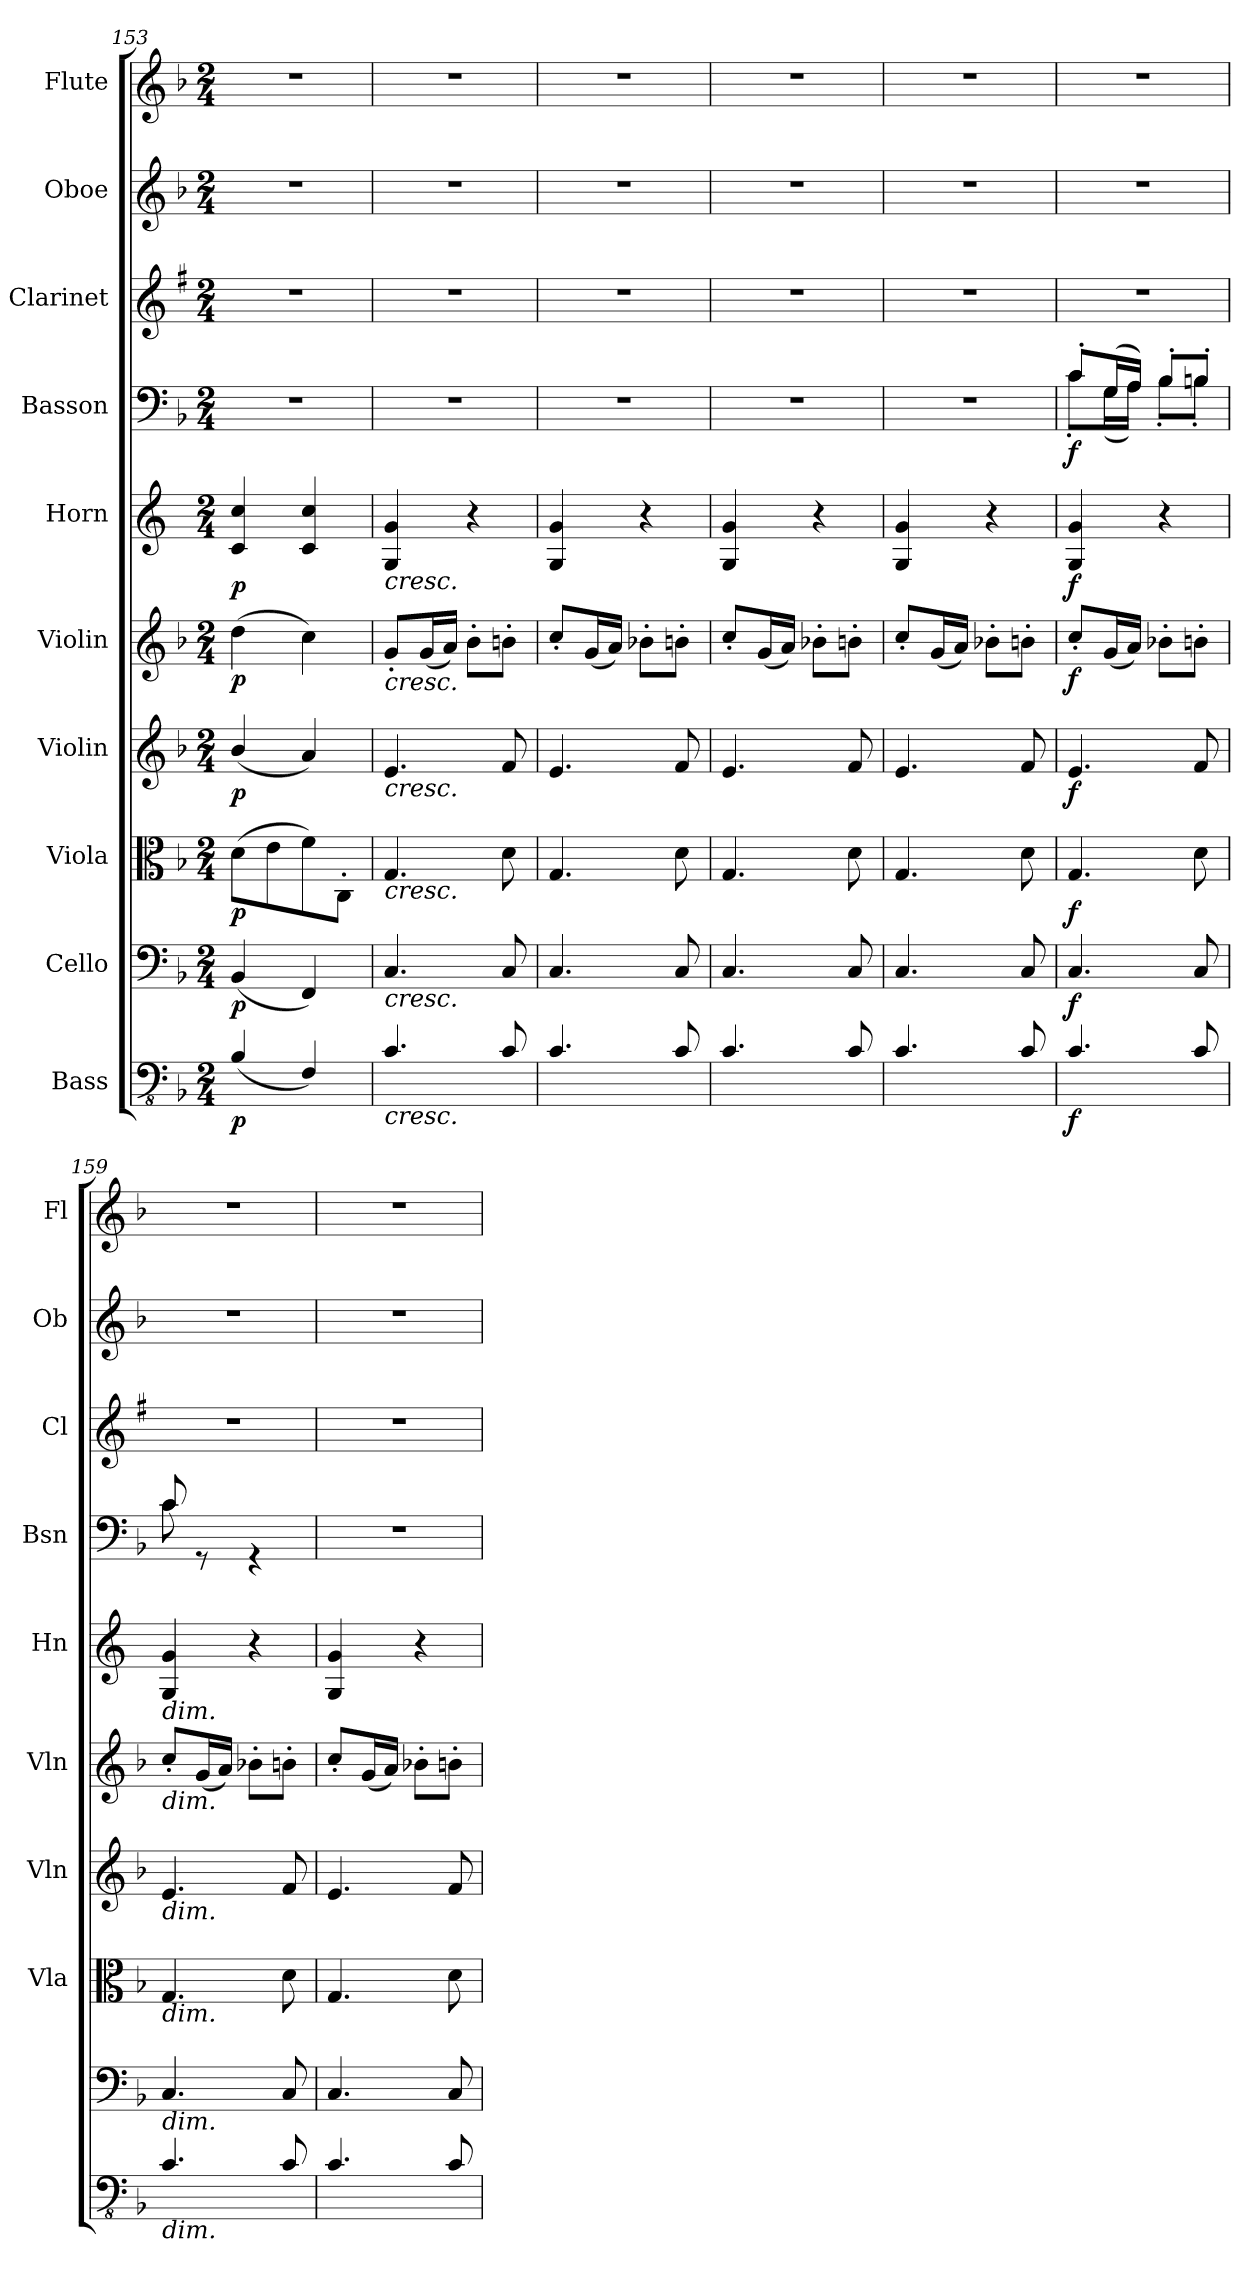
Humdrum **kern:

**kern	**dynam	**kern	**dynam	**kern	**dynam	**kern	**dynam	**kern	**dynam	**kern	**dynam	**kern	**dynam	**kern	**kern	**kern
*part10	*part10	*part9	*part9	*part8	*part8	*part7	*part7	*part6	*part6	*part5	*part5	*part4	*part4	*part3	*part2	*part1
*staff10	*staff10	*staff9	*staff9	*staff8	*staff8	*staff7	*staff7	*staff6	*staff6	*staff5	*staff5	*staff4	*staff4	*staff3	*staff2	*staff1
*I"Bass	*	*I"Cello	*	*I"Viola	*	*I"Violin	*	*I"Violin	*	*I"Horn	*	*I"Basson	*	*I"Clarinet	*I"Oboe	*I"Flute
*	*	*	*	*I'Vla	*	*I'Vln	*	*I'Vln	*	*I'Hn	*	*I'Bsn	*	*I'Cl	*I'Ob	*I'Fl
*clefFv4	*	*clefF4	*	*clefC3	*	*clefG2	*	*clefG2	*	*clefG2	*	*clefF4	*	*clefG2	*clefG2	*clefG2
*ITrd7c12	*	*	*	*	*	*	*	*	*	*ITrd4c7	*	*	*	*ITrd1c2	*	*
*k[b-]	*	*k[b-]	*	*k[b-]	*	*k[b-]	*	*k[b-]	*	*k[b-]	*	*k[b-]	*	*k[b-]	*k[b-]	*k[b-]
*M2/4	*	*M2/4	*	*M2/4	*	*M2/4	*	*M2/4	*	*M2/4	*	*M2/4	*	*M2/4	*M2/4	*M2/4
=153	=153	=153	=153	=153	=153	=153	=153	=153	=153	=153	=153	=153	=153	=153	=153	=153
!	!LO:DY:b	!	!LO:DY:b	!	!LO:DY:b	!	!LO:DY:b	!	!LO:DY:b	!	!LO:DY:b	!	!	!	!	!
(<4BBB-/	p	(<4BB-/	p	(>8d\L	p	(<4b-/	p	(>4dd\	p	4F/ 4f/	p	2r	.	2r	2r	2r
.	.	.	.	8e\	.	.	.	.	.	.	.	.	.	.	.	.
4FFF/)	.	4FF/)	.	8f\)	.	4a/)	.	4cc\)	.	4F/ 4f/	.	.	.	.	.	.
.	.	.	.	8C'/J	.	.	.	.	.	.	.	.	.	.	.	.
!!LO:PB:g=z
=154	=154	=154	=154	=154	=154	=154	=154	=154	=154	=154	=154	=154	=154	=154	=154	=154
!	!	!	!	!	!	!	!	!	!	!LO:TX:b:i:t=cresc.	!	!	!	!	!	!
!	!	!	!	!	!	!	!	!LO:TX:b:i:t=cresc.	!	!	!	!	!	!	!	!
!	!	!	!	!	!	!LO:TX:b:i:t=cresc.	!	!	!	!	!	!	!	!	!	!
!	!	!	!	!LO:TX:b:i:t=cresc.	!	!	!	!	!	!	!	!	!	!	!	!
!	!	!LO:TX:b:i:t=cresc.	!	!	!	!	!	!	!	!	!	!	!	!	!	!
!LO:TX:b:i:t=cresc.	!	!	!	!	!	!	!	!	!	!	!	!	!	!	!	!
4.CC/	.	4.C/	.	4.G/	.	4.e/	.	8g'/L	.	4C/ 4c/	.	2r	.	2r	2r	2r
.	.	.	.	.	.	.	.	(<16g/L	.	.	.	.	.	.	.	.
.	.	.	.	.	.	.	.	16a/JJ)	.	.	.	.	.	.	.	.
.	.	.	.	.	.	.	.	8b-'\L	.	4r	.	.	.	.	.	.
8CC/	.	8C/	.	8d\	.	8f/	.	8bn'\J	.	.	.	.	.	.	.	.
=155	=155	=155	=155	=155	=155	=155	=155	=155	=155	=155	=155	=155	=155	=155	=155	=155
4.CC/	.	4.C/	.	4.G/	.	4.e/	.	8cc'/L	.	4C/ 4c/	.	2r	.	2r	2r	2r
.	.	.	.	.	.	.	.	(<16g/L	.	.	.	.	.	.	.	.
.	.	.	.	.	.	.	.	16a/JJ)	.	.	.	.	.	.	.	.
.	.	.	.	.	.	.	.	8b-X'\L	.	4r	.	.	.	.	.	.
8CC/	.	8C/	.	8d\	.	8f/	.	8bn'\J	.	.	.	.	.	.	.	.
=156	=156	=156	=156	=156	=156	=156	=156	=156	=156	=156	=156	=156	=156	=156	=156	=156
4.CC/	.	4.C/	.	4.G/	.	4.e/	.	8cc'/L	.	4C/ 4c/	.	2r	.	2r	2r	2r
.	.	.	.	.	.	.	.	(<16g/L	.	.	.	.	.	.	.	.
.	.	.	.	.	.	.	.	16a/JJ)	.	.	.	.	.	.	.	.
.	.	.	.	.	.	.	.	8b-X'\L	.	4r	.	.	.	.	.	.
8CC/	.	8C/	.	8d\	.	8f/	.	8bn'\J	.	.	.	.	.	.	.	.
=157	=157	=157	=157	=157	=157	=157	=157	=157	=157	=157	=157	=157	=157	=157	=157	=157
4.CC/	.	4.C/	.	4.G/	.	4.e/	.	8cc'/L	.	4C/ 4c/	.	2r	.	2r	2r	2r
.	.	.	.	.	.	.	.	(<16g/L	.	.	.	.	.	.	.	.
.	.	.	.	.	.	.	.	16a/JJ)	.	.	.	.	.	.	.	.
.	.	.	.	.	.	.	.	8b-X'\L	.	4r	.	.	.	.	.	.
8CC/	.	8C/	.	8d\	.	8f/	.	8bn'\J	.	.	.	.	.	.	.	.
=158	=158	=158	=158	=158	=158	=158	=158	=158	=158	=158	=158	=158	=158	=158	=158	=158
*	*	*	*	*	*	*	*	*	*	*	*	*^	*	*	*	*
!	!LO:DY:b	!	!LO:DY:b	!	!LO:DY:b	!	!LO:DY:b	!	!LO:DY:b	!	!LO:DY:b	!	!	!LO:DY:b	!	!	!
4.CC/	f	4.C/	f	4.G/	f	4.e/	f	8cc'/L	f	4C/ 4c/	f	8c'/L	8c'\L	f	2r	2r	2r
.	.	.	.	.	.	.	.	(<16g/L	.	.	.	(>16G/L	(<16G\L	.	.	.	.
.	.	.	.	.	.	.	.	16a/JJ)	.	.	.	16A/JJ)	16A\JJ)	.	.	.	.
.	.	.	.	.	.	.	.	8b-X'\L	.	4r	.	8B-'/L	8B-'\L	.	.	.	.
8CC/	.	8C/	.	8d\	.	8f/	.	8bn'\J	.	.	.	8Bn'/J	8B'\J	.	.	.	.
=159	=159	=159	=159	=159	=159	=159	=159	=159	=159	=159	=159	=159	=159	=159	=159	=159	=159
!	!	!	!	!	!	!	!	!	!	!LO:TX:b:i:t=dim.	!	!	!	!	!	!	!
!	!	!	!	!	!	!	!	!LO:TX:b:i:t=dim.	!	!	!	!	!	!	!	!	!
!	!	!	!	!	!	!LO:TX:b:i:t=dim.	!	!	!	!	!	!	!	!	!	!	!
!	!	!	!	!LO:TX:b:i:t=dim.	!	!	!	!	!	!	!	!	!	!	!	!	!
!	!	!LO:TX:b:i:t=dim.	!	!	!	!	!	!	!	!	!	!	!	!	!	!	!
!LO:TX:b:i:t=dim.	!	!	!	!	!	!	!	!	!	!	!	!	!	!	!	!	!
4.CC/	.	4.C/	.	4.G/	.	4.e/	.	8cc'/L	.	4C/ 4c/	.	8c/	8c\	.	2r	2r	2r
.	.	.	.	.	.	.	.	(<16g/L	.	.	.	8rGG	4.ryy	.	.	.	.
.	.	.	.	.	.	.	.	16a/JJ)	.	.	.	.	.	.	.	.	.
.	.	.	.	.	.	.	.	8b-X'\L	.	4r	.	4rGG	.	.	.	.	.
8CC/	.	8C/	.	8d\	.	8f/	.	8bn'\J	.	.	.	.	.	.	.	.	.
*	*	*	*	*	*	*	*	*	*	*	*	*v	*v	*	*	*	*
!!LO:PB:g=z
=160	=160	=160	=160	=160	=160	=160	=160	=160	=160	=160	=160	=160	=160	=160	=160	=160
4.CC/	.	4.C/	.	4.G/	.	4.e/	.	8cc'/L	.	4C/ 4c/	.	2r	.	2r	2r	2r
.	.	.	.	.	.	.	.	(<16g/L	.	.	.	.	.	.	.	.
.	.	.	.	.	.	.	.	16a/JJ)	.	.	.	.	.	.	.	.
.	.	.	.	.	.	.	.	8b-X'\L	.	4r	.	.	.	.	.	.
8CC/	.	8C/	.	8d\	.	8f/	.	8bn'\J	.	.	.	.	.	.	.	.
=	=	=	=	=	=	=	=	=	=	=	=	=	=	=	=	=
*-	*-	*-	*-	*-	*-	*-	*-	*-	*-	*-	*-	*-	*-	*-	*-	*-
